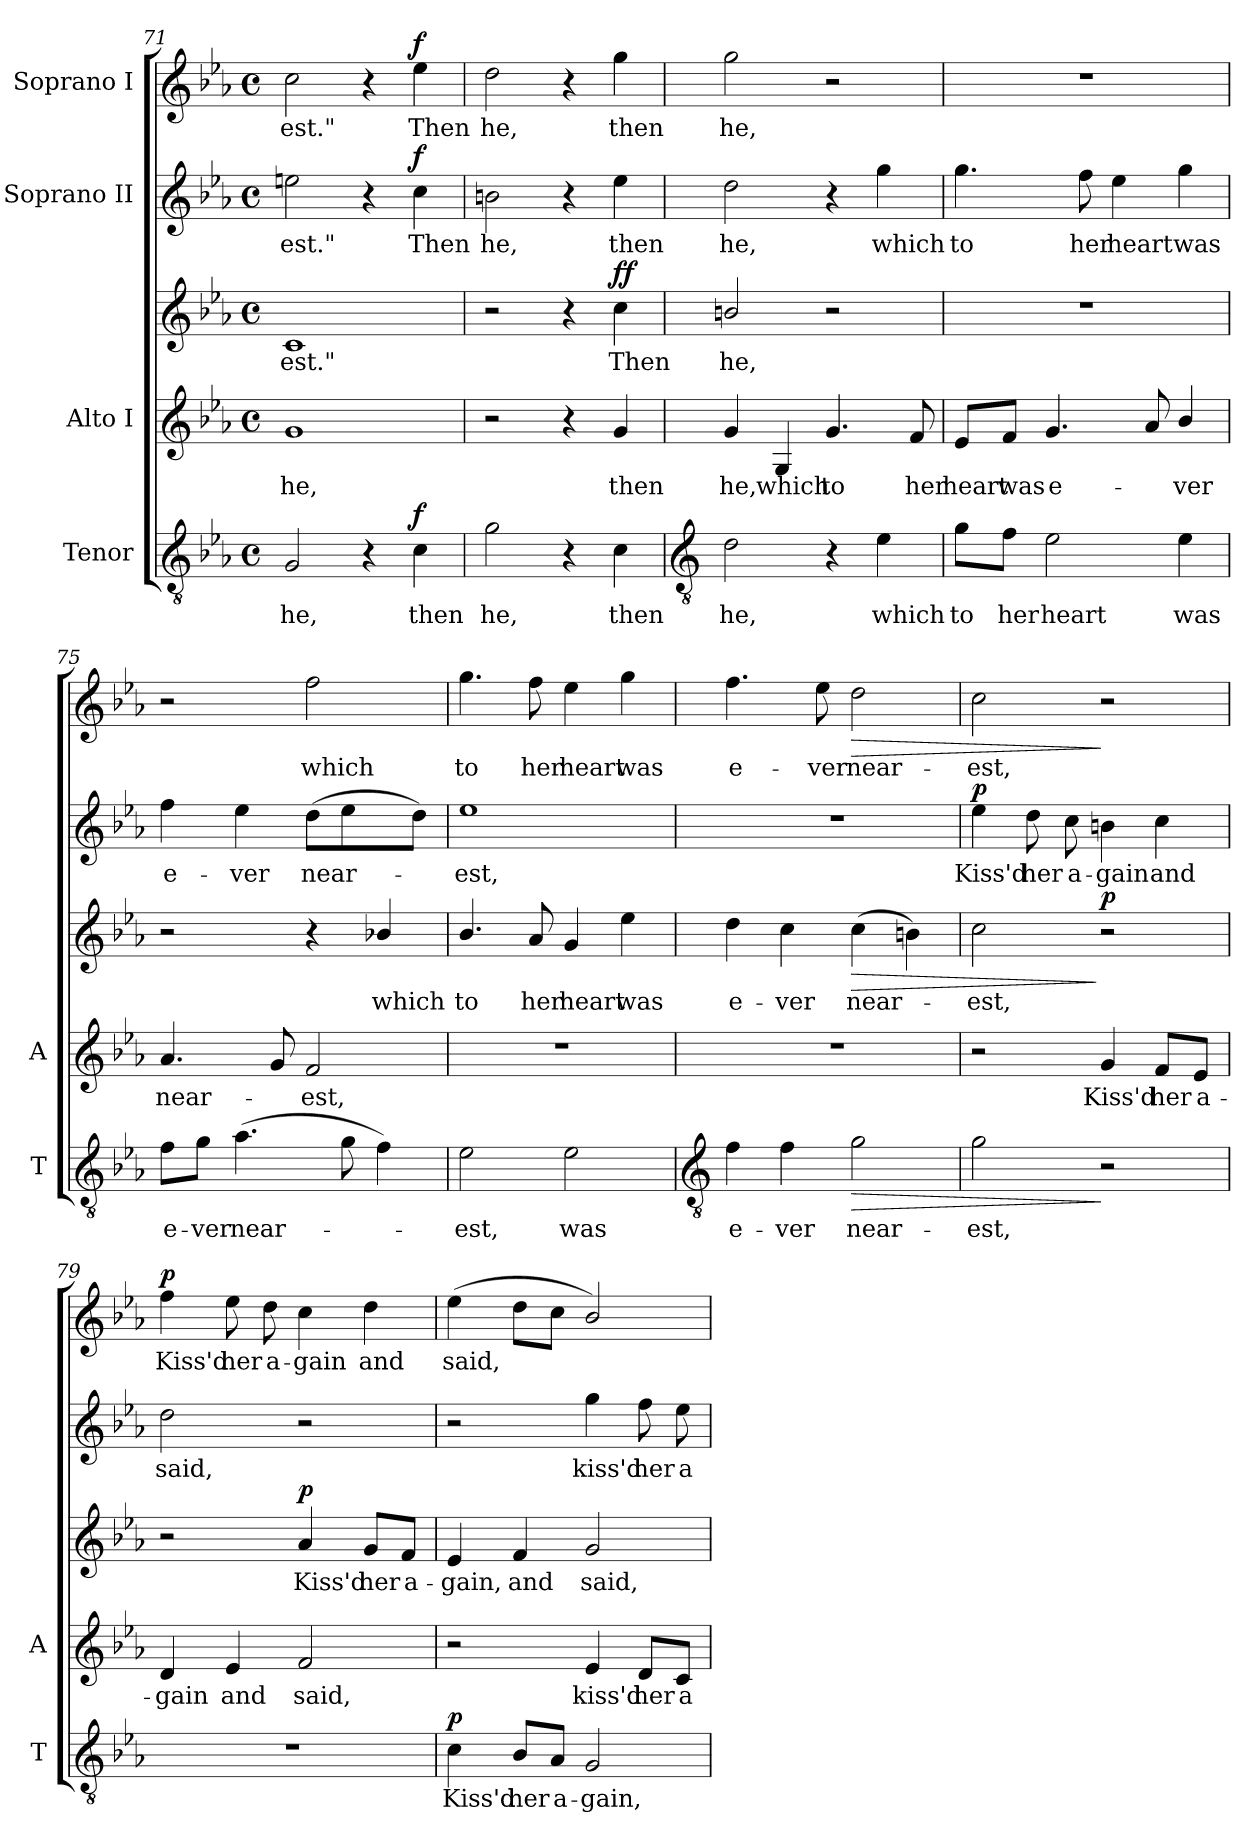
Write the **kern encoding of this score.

**kern	**text	**dynam	**kern	**text	**kern	**text	**dynam	**kern	**text	**dynam	**kern	**text	**dynam
*part4	*part4	*part4	*part3	*part3	*part3	*part3	*part3	*part2	*part2	*part2	*part1	*part1	*part1
*staff5	*staff5	*staff5	*staff4	*staff4	*staff3	*staff3	*staff3/4	*staff2	*staff2	*staff2	*staff1	*staff1	*staff1
*I"Tenor	*	*	*I"Alto I	*	*	*	*	*I"Soprano II	*	*	*I"Soprano I	*	*
*I'T	*	*	*I'A	*	*	*	*	*	*	*	*	*	*
*clefGv2	*	*	*clefG2	*	*clefG2	*	*	*clefG2	*	*	*clefG2	*	*
*k[b-e-a-]	*	*	*k[b-e-a-]	*	*k[b-e-a-]	*	*	*k[b-e-a-]	*	*	*k[b-e-a-]	*	*
*E-:	*	*	*E-:	*	*E-:	*	*	*E-:	*	*	*E-:	*	*
*M4/4	*	*	*M4/4	*	*M4/4	*	*	*M4/4	*	*	*M4/4	*	*
*met(c)	*	*	*met(c)	*	*met(c)	*	*	*met(c)	*	*	*met(c)	*	*
=71	=71	=71	=71	=71	=71	=71	=71	=71	=71	=71	=71	=71	=71
!	!LO:LY:b	!	!	!LO:LY:b	!	!LO:LY:b	!	!	!LO:LY:b	!	!	!LO:LY:b	!
2G	he,	.	1g	he,	1c	est."	.	2een	-est."	.	2cc	est."	.
4r	.	.	.	.	.	.	.	4r	.	.	4r	.	.
!	!LO:LY:b	!LO:DY:b	!	!	!	!	!	!	!LO:LY:b	!LO:DY:b	!	!LO:LY:b	!LO:DY:b
4c	then	f	.	.	.	.	.	4cc	Then	f	4ee-	Then	f
=72	=72	=72	=72	=72	=72	=72	=72	=72	=72	=72	=72	=72	=72
!	!LO:LY:b	!	!	!	!	!	!	!	!LO:LY:b	!	!	!LO:LY:b	!
2g	he,	.	2r	.	2r	.	.	2bn	he,	.	2dd	he,	.
4r	.	.	4r	.	4r	.	.	4r	.	.	4r	.	.
!	!LO:LY:b	!	!	!LO:LY:b	!	!LO:LY:b	!LO:DY:b=2	!	!LO:LY:b	!	!	!LO:LY:b	!
!	!	!	!	!	!	!	!LO:DY:n=1:b	!	!	!	!	!	!
4c	then	.	4g	then	4cc	Then	f f	4ee-	then	.	4gg	then	.
!!LO:LB:g=z
=73	=73	=73	=73	=73	=73	=73	=73	=73	=73	=73	=73	=73	=73
*clefGv2	*	*	*	*	*	*	*	*	*	*	*	*	*
!	!LO:LY:b	!	!	!LO:LY:b	!	!LO:LY:b	!	!	!LO:LY:b	!	!	!LO:LY:b	!
2d	he,	.	4g	he,	2bn/	he,	.	2dd	he,	.	2gg	he,	.
!	!	!	!	!LO:LY:b	!	!	!	!	!	!	!	!	!
.	.	.	4G	which	.	.	.	.	.	.	.	.	.
!	!	!	!	!LO:LY:b	!	!	!	!	!	!	!	!	!
4r	.	.	4.g	to	2r	.	.	4r	.	.	2r	.	.
!	!LO:LY:b	!	!	!	!	!	!	!	!LO:LY:b	!	!	!	!
4e-	which	.	.	.	.	.	.	4gg	which	.	.	.	.
!	!	!	!	!LO:LY:b	!	!	!	!	!	!	!	!	!
.	.	.	8f	her	.	.	.	.	.	.	.	.	.
=74	=74	=74	=74	=74	=74	=74	=74	=74	=74	=74	=74	=74	=74
!	!LO:LY:b	!	!	!LO:LY:b	!	!	!	!	!LO:LY:b	!	!	!	!
8g\L	to	.	8e-/L	heart	1r	.	.	4.gg	to	.	1r	.	.
!	!LO:LY:b	!	!	!LO:LY:b	!	!	!	!	!	!	!	!	!
8f\J	her	.	8f/J	was	.	.	.	.	.	.	.	.	.
!	!LO:LY:b	!	!	!LO:LY:b	!	!	!	!	!	!	!	!	!
2e-	heart	.	4.g	e-	.	.	.	.	.	.	.	.	.
!	!	!	!	!	!	!	!	!	!LO:LY:b	!	!	!	!
.	.	.	.	.	.	.	.	8ff	her	.	.	.	.
!	!	!	!	!	!	!	!	!	!LO:LY:b	!	!	!	!
.	.	.	.	.	.	.	.	4ee-	heart	.	.	.	.
.	.	.	8a-	.	.	.	.	.	.	.	.	.	.
!	!LO:LY:b	!	!	!LO:LY:b	!	!	!	!	!LO:LY:b	!	!	!	!
4e-	was	.	4b-/	ver	.	.	.	4gg	was	.	.	.	.
=75	=75	=75	=75	=75	=75	=75	=75	=75	=75	=75	=75	=75	=75
!	!LO:LY:b	!	!	!LO:LY:b	!	!	!	!	!LO:LY:b	!	!	!	!
8f\L	e-	.	4.a-	near-	2r	.	.	4ff	e-	.	2r	.	.
!	!LO:LY:b	!	!	!	!	!	!	!	!	!	!	!	!
8g\J	-ver	.	.	.	.	.	.	.	.	.	.	.	.
!	!LO:LY:b	!	!	!	!	!	!	!	!LO:LY:b	!	!	!	!
(>4.a-	near-	.	.	.	.	.	.	4ee-	-ver	.	.	.	.
.	.	.	8g	.	.	.	.	.	.	.	.	.	.
!	!	!	!	!LO:LY:b	!	!	!	!	!LO:LY:b	!	!	!LO:LY:b	!
.	.	.	2f	est,	4r	.	.	(>8ddL	near-	.	2ff	which	.
8g	.	.	.	.	.	.	.	4ee-	.	.	.	.	.
!	!	!	!	!	!	!LO:LY:b	!	!	!	!	!	!	!
4f)	.	.	.	.	4b-X/	which	.	.	.	.	.	.	.
.	.	.	.	.	.	.	.	8ddJ)	.	.	.	.	.
=76	=76	=76	=76	=76	=76	=76	=76	=76	=76	=76	=76	=76	=76
!	!LO:LY:b	!	!	!	!	!LO:LY:b	!	!	!LO:LY:b	!	!	!LO:LY:b	!
2e-	est,	.	1r	.	4.b-/	to	.	1ee-	est,	.	4.gg	to	.
!	!	!	!	!	!	!LO:LY:b	!	!	!	!	!	!LO:LY:b	!
.	.	.	.	.	8a-	her	.	.	.	.	8ff	her	.
!	!LO:LY:b	!	!	!	!	!LO:LY:b	!	!	!	!	!	!LO:LY:b	!
2e-	was	.	.	.	4g	heart	.	.	.	.	4ee-	heart	.
!	!	!	!	!	!	!LO:LY:b	!	!	!	!	!	!LO:LY:b	!
.	.	.	.	.	4ee-	was	.	.	.	.	4gg	was	.
!!LO:LB:g=z
=77	=77	=77	=77	=77	=77	=77	=77	=77	=77	=77	=77	=77	=77
*clefGv2	*	*	*	*	*	*	*	*	*	*	*	*	*
!	!LO:LY:b	!	!	!	!	!LO:LY:b	!	!	!	!	!	!LO:LY:b	!
4f	e-	.	1r	.	4dd	e-	.	1r	.	.	4.ff	e-	.
!	!LO:LY:b	!	!	!	!	!LO:LY:b	!	!	!	!	!	!	!
4f	-ver	.	.	.	4cc	-ver	.	.	.	.	.	.	.
!	!	!	!	!	!	!	!	!	!	!	!	!LO:LY:b	!
.	.	.	.	.	.	.	.	.	.	.	8ee-	-ver	.
!	!LO:LY:b	!LO:HP:b	!	!	!	!LO:LY:b	!LO:HP:b	!	!	!	!	!LO:LY:b	!LO:HP:b
2g	near-	>	.	.	(>4cc	near-	>	.	.	.	2dd	near-	>
.	.	.	.	.	4bn)	.	.	.	.	.	.	.	.
=78	=78	=78	=78	=78	=78	=78	=78	=78	=78	=78	=78	=78	=78
!	!LO:LY:b	!	!	!	!	!LO:LY:b	!	!	!LO:LY:b	!LO:DY:b	!	!LO:LY:b	!
2g	-est,	.	2r	.	2cc	est,	.	4ee-	Kiss'd	p	2cc	-est,	.
!	!	!	!	!	!	!	!	!	!LO:LY:b	!	!	!	!
.	.	.	.	.	.	.	.	8dd	her	.	.	.	.
!	!	!	!	!	!	!	!	!	!LO:LY:b	!	!	!	!
.	.	.	.	.	.	.	.	8cc	a-	.	.	.	.
!	!	!	!	!LO:LY:b	!	!	!LO:DY:n=1:b=2	!	!LO:LY:b	!	!	!	!
2r	.	]	4g	Kiss'd	2r	.	] p	4bn	-gain	.	2r	.	]
!	!	!	!	!LO:LY:b	!	!	!	!	!LO:LY:b	!	!	!	!
.	.	.	8f/L	her	.	.	.	4cc	and	.	.	.	.
!	!	!	!	!LO:LY:b	!	!	!	!	!	!	!	!	!
.	.	.	8e-/J	a-	.	.	.	.	.	.	.	.	.
=79	=79	=79	=79	=79	=79	=79	=79	=79	=79	=79	=79	=79	=79
!	!	!	!	!LO:LY:b	!	!	!	!	!LO:LY:b	!	!	!LO:LY:b	!LO:DY:b
1r	.	.	4d	-gain	2r	.	.	2dd	said,	.	4ff	Kiss'd	p
!	!	!	!	!LO:LY:b	!	!	!	!	!	!	!	!LO:LY:b	!
.	.	.	4e-	and	.	.	.	.	.	.	8ee-	her	.
!	!	!	!	!	!	!	!	!	!	!	!	!LO:LY:b	!
.	.	.	.	.	.	.	.	.	.	.	8dd	a-	.
!	!	!	!	!LO:LY:b	!	!LO:LY:b	!LO:DY:b	!	!	!	!	!LO:LY:b	!
.	.	.	2f	said,	4a-	-Kiss'd	p	2r	.	.	4cc	-gain	.
!	!	!	!	!	!	!LO:LY:b	!	!	!	!	!	!LO:LY:b	!
.	.	.	.	.	8g/L	her	.	.	.	.	4dd	and	.
!	!	!	!	!	!	!LO:LY:b	!	!	!	!	!	!	!
.	.	.	.	.	8f/J	a-	.	.	.	.	.	.	.
=80	=80	=80	=80	=80	=80	=80	=80	=80	=80	=80	=80	=80	=80
!	!LO:LY:b	!LO:DY:b	!	!	!	!LO:LY:b	!	!	!	!	!	!LO:LY:b	!
4c	Kiss'd	p	2r	.	4e-	gain,	.	2r	.	.	(>4ee-	said,	.
!	!LO:LY:b	!	!	!	!	!LO:LY:b	!	!	!	!	!	!	!
8B-/L	her	.	.	.	4f	and	.	.	.	.	8ddL	.	.
!	!LO:LY:b	!	!	!	!	!	!	!	!	!	!	!	!
8A-/J	a-	.	.	.	.	.	.	.	.	.	8ccJ	.	.
!	!LO:LY:b	!	!	!LO:LY:b	!	!LO:LY:b	!	!	!LO:LY:b	!	!	!	!
2G	-gain,	.	4e-	kiss'd	2g	said,	.	4gg	kiss'd	.	2b-/)	.	.
!	!	!	!	!LO:LY:b	!	!	!	!	!LO:LY:b	!	!	!	!
.	.	.	8d/L	her	.	.	.	8ff	her	.	.	.	.
!	!	!	!	!LO:LY:b	!	!	!	!	!LO:LY:b	!	!	!	!
.	.	.	8c/J	a-	.	.	.	8ee-	a-	.	.	.	.
=	=	=	=	=	=	=	=	=	=	=	=	=	=
*-	*-	*-	*-	*-	*-	*-	*-	*-	*-	*-	*-	*-	*-
